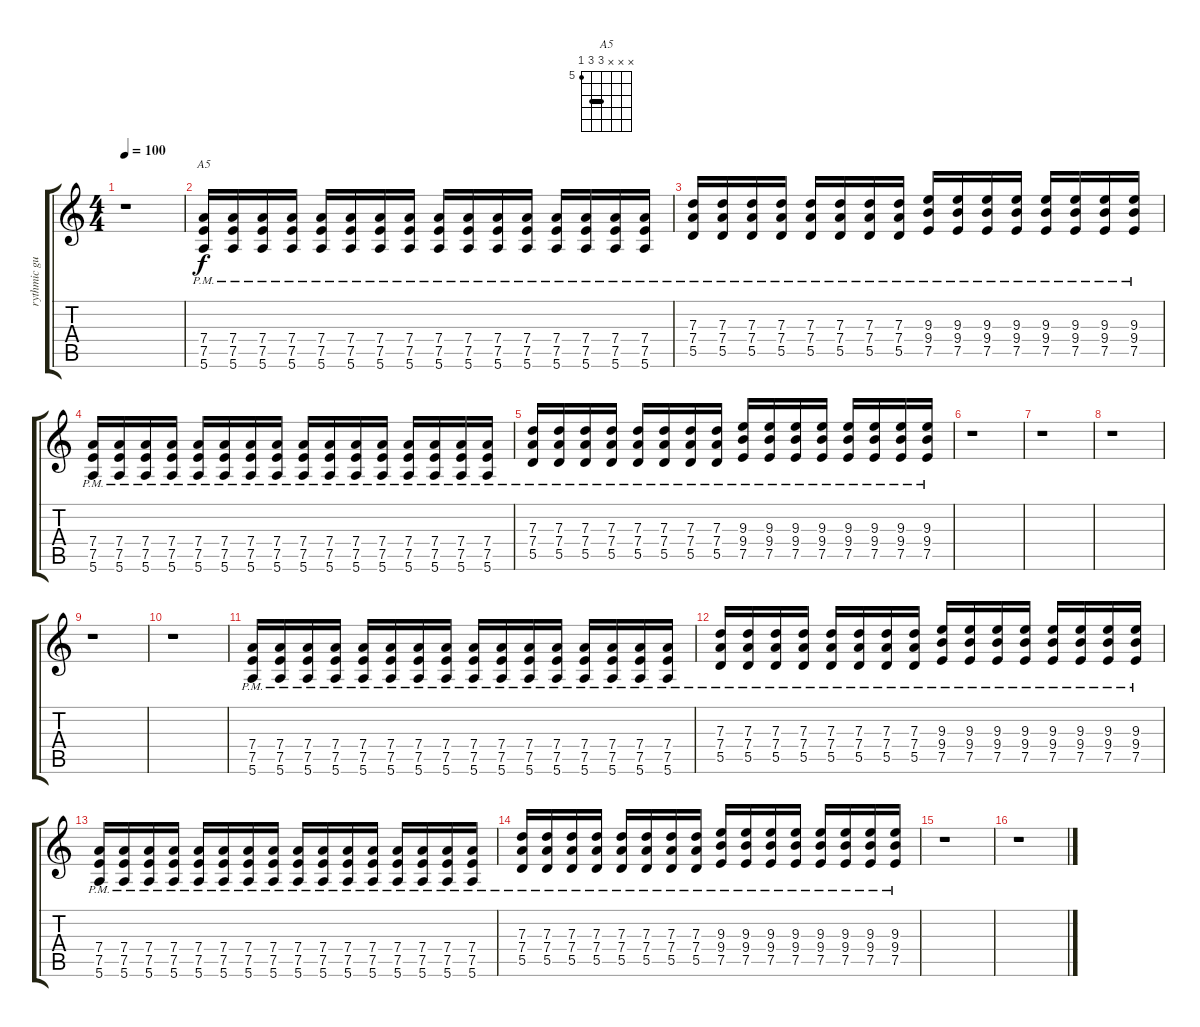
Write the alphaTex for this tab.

\track ("rythmic guitar" "rythmic gu") {instrument overdrivenguitar}
\staff {score tabs}
\tuning (E4 B3 G3 D3 A2 E2) {hide}
\chord ("A5" x x x 7 7 5) {firstfret 5 barre 7}
\ts (4 4)
\tempo 100
\clef g2
\ks c
r.1{dy f instrument overdrivenguitar} |
(7.4{pm} 7.5{pm} 5.6).16{ch "A5"} (7.4{pm} 7.5{pm} 5.6).16 (7.4{pm} 7.5{pm} 5.6).16 (7.4{pm} 7.5{pm} 5.6{pm}).16 (7.4{pm} 7.5{pm} 5.6{pm}).16 (7.4{pm} 7.5{pm} 5.6{pm}).16 (7.4{pm} 7.5{pm} 5.6{pm}).16 (7.4{pm} 7.5{pm} 5.6{pm}).16 (7.4{pm} 7.5{pm} 5.6{pm}).16 (7.4{pm} 7.5{pm} 5.6{pm}).16 (7.4{pm} 7.5{pm} 5.6{pm}).16 (7.4{pm} 7.5{pm} 5.6{pm}).16 (7.4{pm} 7.5{pm} 5.6{pm}).16 (7.4{pm} 7.5{pm} 5.6{pm}).16 (7.4{pm} 7.5{pm} 5.6{pm}).16 (7.4{pm} 7.5{pm} 5.6{pm}).16 |
(7.3{pm} 7.4{pm} 5.5{pm}).16 (7.3{pm} 7.4{pm} 5.5{pm}).16 (7.3{pm} 7.4{pm} 5.5{pm}).16 (7.3{pm} 7.4{pm} 5.5{pm}).16 (7.3{pm} 7.4{pm} 5.5{pm}).16 (7.3{pm} 7.4{pm} 5.5{pm}).16 (7.3{pm} 7.4{pm} 5.5{pm}).16 (7.3{pm} 7.4{pm} 5.5{pm}).16 (9.3{pm} 9.4{pm} 7.5{pm}).16 (9.3{pm} 9.4{pm} 7.5{pm}).16 (9.3{pm} 9.4{pm} 7.5{pm}).16 (9.3{pm} 9.4{pm} 7.5{pm}).16 (9.3{pm} 9.4{pm} 7.5{pm}).16 (9.3{pm} 9.4{pm} 7.5{pm}).16 (9.3{pm} 9.4{pm} 7.5{pm}).16 (9.3{pm} 9.4{pm} 7.5{pm}).16 |
(7.4{pm} 7.5{pm} 5.6).16 (7.4{pm} 7.5{pm} 5.6).16 (7.4{pm} 7.5{pm} 5.6).16 (7.4{pm} 7.5{pm} 5.6{pm}).16 (7.4{pm} 7.5{pm} 5.6{pm}).16 (7.4{pm} 7.5{pm} 5.6{pm}).16 (7.4{pm} 7.5{pm} 5.6{pm}).16 (7.4{pm} 7.5{pm} 5.6{pm}).16 (7.4{pm} 7.5{pm} 5.6{pm}).16 (7.4{pm} 7.5{pm} 5.6{pm}).16 (7.4{pm} 7.5{pm} 5.6{pm}).16 (7.4{pm} 7.5{pm} 5.6{pm}).16 (7.4{pm} 7.5{pm} 5.6{pm}).16 (7.4{pm} 7.5{pm} 5.6{pm}).16 (7.4{pm} 7.5{pm} 5.6{pm}).16 (7.4{pm} 7.5{pm} 5.6{pm}).16 |
(7.3{pm} 7.4{pm} 5.5{pm}).16 (7.3{pm} 7.4{pm} 5.5{pm}).16 (7.3{pm} 7.4{pm} 5.5{pm}).16 (7.3{pm} 7.4{pm} 5.5{pm}).16 (7.3{pm} 7.4{pm} 5.5{pm}).16 (7.3{pm} 7.4{pm} 5.5{pm}).16 (7.3{pm} 7.4{pm} 5.5{pm}).16 (7.3{pm} 7.4{pm} 5.5{pm}).16 (9.3{pm} 9.4{pm} 7.5{pm}).16 (9.3{pm} 9.4{pm} 7.5{pm}).16 (9.3{pm} 9.4{pm} 7.5{pm}).16 (9.3{pm} 9.4{pm} 7.5{pm}).16 (9.3{pm} 9.4{pm} 7.5{pm}).16 (9.3{pm} 9.4{pm} 7.5{pm}).16 (9.3{pm} 9.4{pm} 7.5{pm}).16 (9.3{pm} 9.4{pm} 7.5{pm}).16 |
r.1 |
r.1 |
r.1 |
r.1 |
r.1 |
(7.4{pm} 7.5{pm} 5.6).16 (7.4{pm} 7.5{pm} 5.6).16 (7.4{pm} 7.5{pm} 5.6).16 (7.4{pm} 7.5{pm} 5.6{pm}).16 (7.4{pm} 7.5{pm} 5.6{pm}).16 (7.4{pm} 7.5{pm} 5.6{pm}).16 (7.4{pm} 7.5{pm} 5.6{pm}).16 (7.4{pm} 7.5{pm} 5.6{pm}).16 (7.4{pm} 7.5{pm} 5.6{pm}).16 (7.4{pm} 7.5{pm} 5.6{pm}).16 (7.4{pm} 7.5{pm} 5.6{pm}).16 (7.4{pm} 7.5{pm} 5.6{pm}).16 (7.4{pm} 7.5{pm} 5.6{pm}).16 (7.4{pm} 7.5{pm} 5.6{pm}).16 (7.4{pm} 7.5{pm} 5.6{pm}).16 (7.4{pm} 7.5{pm} 5.6{pm}).16 |
(7.3{pm} 7.4{pm} 5.5{pm}).16 (7.3{pm} 7.4{pm} 5.5{pm}).16 (7.3{pm} 7.4{pm} 5.5{pm}).16 (7.3{pm} 7.4{pm} 5.5{pm}).16 (7.3{pm} 7.4{pm} 5.5{pm}).16 (7.3{pm} 7.4{pm} 5.5{pm}).16 (7.3{pm} 7.4{pm} 5.5{pm}).16 (7.3{pm} 7.4{pm} 5.5{pm}).16 (9.3{pm} 9.4{pm} 7.5{pm}).16 (9.3{pm} 9.4{pm} 7.5{pm}).16 (9.3{pm} 9.4{pm} 7.5{pm}).16 (9.3{pm} 9.4{pm} 7.5{pm}).16 (9.3{pm} 9.4{pm} 7.5{pm}).16 (9.3{pm} 9.4{pm} 7.5{pm}).16 (9.3{pm} 9.4{pm} 7.5{pm}).16 (9.3{pm} 9.4{pm} 7.5{pm}).16 |
(7.4{pm} 7.5{pm} 5.6).16 (7.4{pm} 7.5{pm} 5.6).16 (7.4{pm} 7.5{pm} 5.6).16 (7.4{pm} 7.5{pm} 5.6{pm}).16 (7.4{pm} 7.5{pm} 5.6{pm}).16 (7.4{pm} 7.5{pm} 5.6{pm}).16 (7.4{pm} 7.5{pm} 5.6{pm}).16 (7.4{pm} 7.5{pm} 5.6{pm}).16 (7.4{pm} 7.5{pm} 5.6{pm}).16 (7.4{pm} 7.5{pm} 5.6{pm}).16 (7.4{pm} 7.5{pm} 5.6{pm}).16 (7.4{pm} 7.5{pm} 5.6{pm}).16 (7.4{pm} 7.5{pm} 5.6{pm}).16 (7.4{pm} 7.5{pm} 5.6{pm}).16 (7.4{pm} 7.5{pm} 5.6{pm}).16 (7.4{pm} 7.5{pm} 5.6{pm}).16 |
(7.3{pm} 7.4{pm} 5.5{pm}).16 (7.3{pm} 7.4{pm} 5.5{pm}).16 (7.3{pm} 7.4{pm} 5.5{pm}).16 (7.3{pm} 7.4{pm} 5.5{pm}).16 (7.3{pm} 7.4{pm} 5.5{pm}).16 (7.3{pm} 7.4{pm} 5.5{pm}).16 (7.3{pm} 7.4{pm} 5.5{pm}).16 (7.3{pm} 7.4{pm} 5.5{pm}).16 (9.3{pm} 9.4{pm} 7.5{pm}).16 (9.3{pm} 9.4{pm} 7.5{pm}).16 (9.3{pm} 9.4{pm} 7.5{pm}).16 (9.3{pm} 9.4{pm} 7.5{pm}).16 (9.3{pm} 9.4{pm} 7.5{pm}).16 (9.3{pm} 9.4{pm} 7.5{pm}).16 (9.3{pm} 9.4{pm} 7.5{pm}).16 (9.3{pm} 9.4{pm} 7.5{pm}).16 |
r.1 |
r.1
